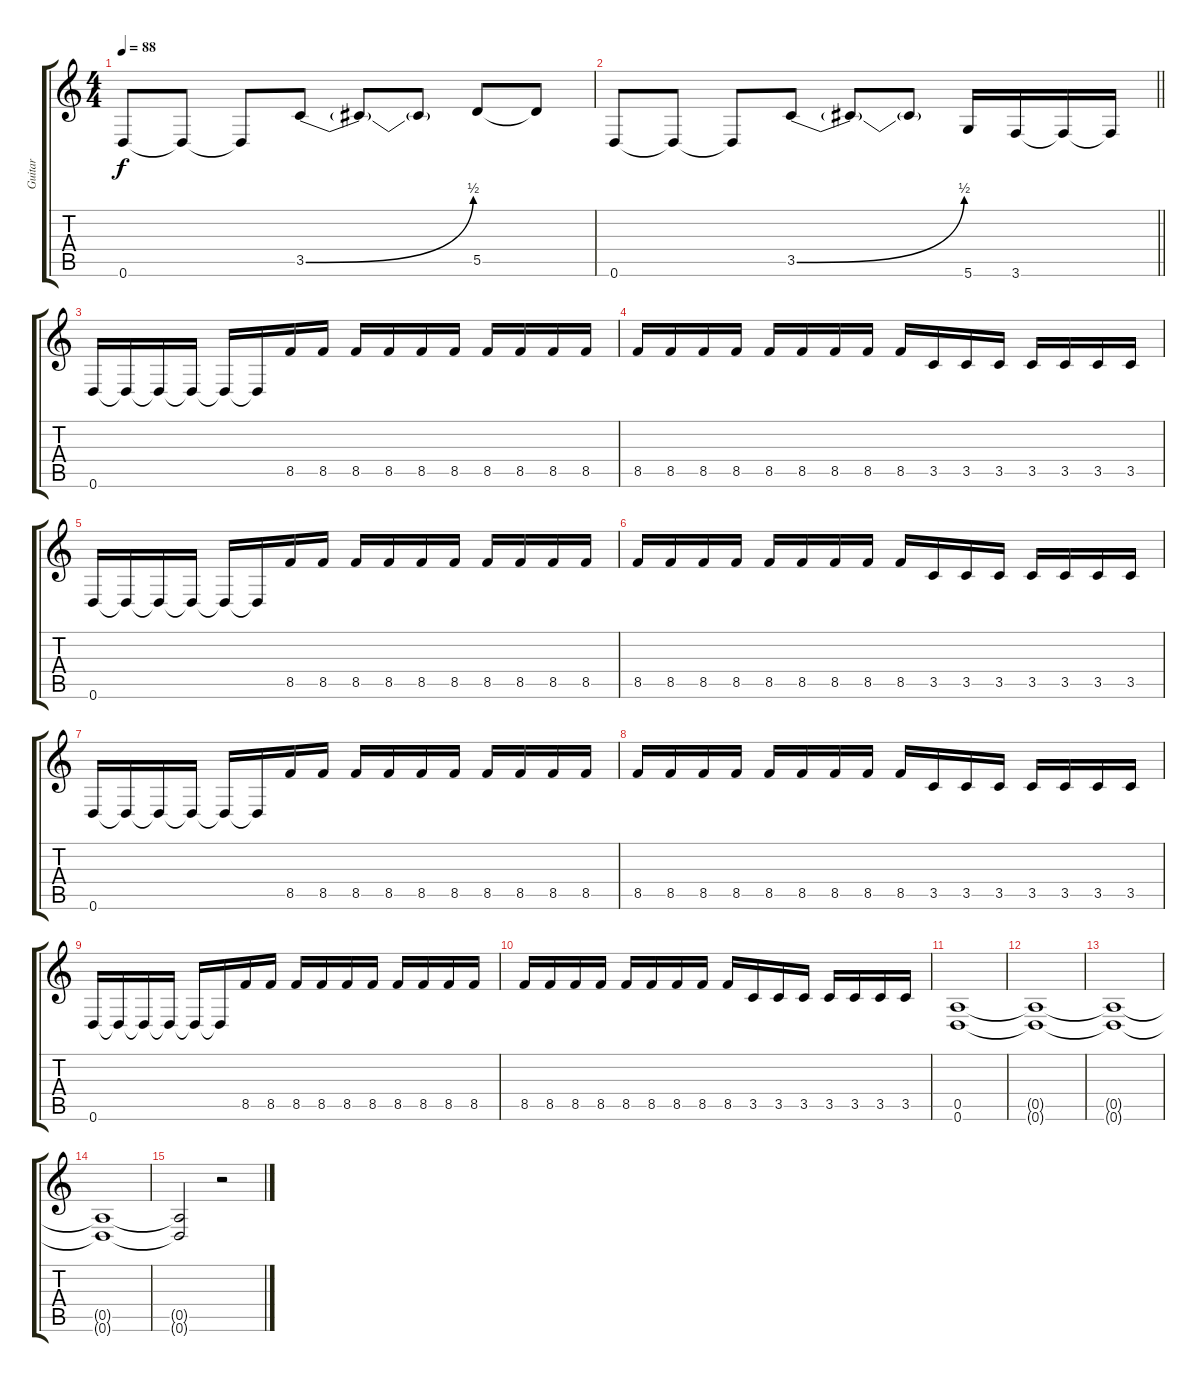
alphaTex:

\track ("Guitar" "Guitar") {mute instrument overdrivenguitar}
\staff {score tabs}
\tuning (E4 B3 G3 D3 A2 D2) {hide}
\ts (4 4)
\tempo 88
\clef g2
\ks c
0.6.8{dy f} 0.6{t}.8 0.6{t}.8 3.5{be (bend 0 0 60 2)}.8 3.5{t}.8 3.5{t}.8 5.5.8 5.5{t}.8 |
\barLineRight lightlight
0.6.8 0.6{t}.8 0.6{t}.8 3.5{be (bend 0 0 60 2)}.8 3.5{t}.8 3.5{t}.8 5.6.16 3.6.16 3.6{t}.16 3.6{t}.16 |
0.6.16 0.6{t}.16 0.6{t}.16 0.6{t}.16 0.6{t}.16 0.6{t}.16 8.5.16 8.5.16 8.5.16 8.5.16 8.5.16 8.5.16 8.5.16 8.5.16 8.5.16 8.5.16 |
8.5.16 8.5.16 8.5.16 8.5.16 8.5.16 8.5.16 8.5.16 8.5.16 8.5.16 3.5.16 3.5.16 3.5.16 3.5.16 3.5.16 3.5.16 3.5.16 |
0.6.16 0.6{t}.16 0.6{t}.16 0.6{t}.16 0.6{t}.16 0.6{t}.16 8.5.16 8.5.16 8.5.16 8.5.16 8.5.16 8.5.16 8.5.16 8.5.16 8.5.16 8.5.16 |
8.5.16 8.5.16 8.5.16 8.5.16 8.5.16 8.5.16 8.5.16 8.5.16 8.5.16 3.5.16 3.5.16 3.5.16 3.5.16 3.5.16 3.5.16 3.5.16 |
0.6.16 0.6{t}.16 0.6{t}.16 0.6{t}.16 0.6{t}.16 0.6{t}.16 8.5.16 8.5.16 8.5.16 8.5.16 8.5.16 8.5.16 8.5.16 8.5.16 8.5.16 8.5.16 |
8.5.16 8.5.16 8.5.16 8.5.16 8.5.16 8.5.16 8.5.16 8.5.16 8.5.16 3.5.16 3.5.16 3.5.16 3.5.16 3.5.16 3.5.16 3.5.16 |
0.6.16 0.6{t}.16 0.6{t}.16 0.6{t}.16 0.6{t}.16 0.6{t}.16 8.5.16 8.5.16 8.5.16 8.5.16 8.5.16 8.5.16 8.5.16 8.5.16 8.5.16 8.5.16 |
8.5.16 8.5.16 8.5.16 8.5.16 8.5.16 8.5.16 8.5.16 8.5.16 8.5.16 3.5.16 3.5.16 3.5.16 3.5.16 3.5.16 3.5.16 3.5.16 |
(0.5 0.6).1{volume 0} |
(0.5{t} 0.6{t}).1 |
(0.5{t} 0.6{t}).1 |
(0.5{t} 0.6{t}).1 |
(0.5{t} 0.6{t}).2 r.2
